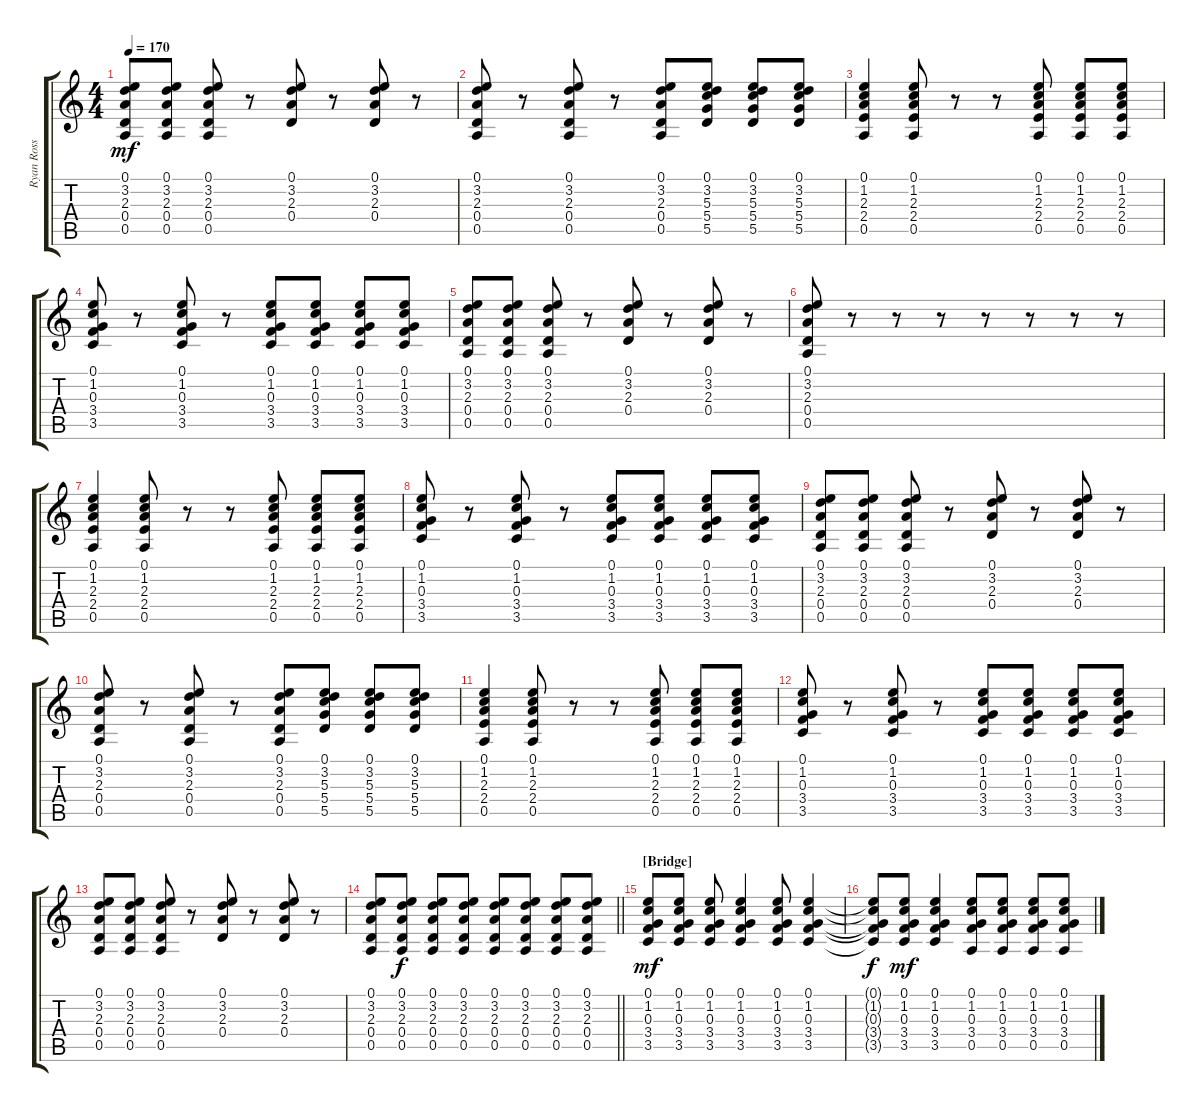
\track ("Ryan Ross" "Ryan Ross") {instrument distortionguitar}
\staff {score tabs}
\tuning (E4 B3 G3 D3 A2 D2) {hide}
\ts (4 4)
\tempo 170
\clef g2
\ks c
(0.1 3.2 2.3 0.4 0.5).8{dy mf} (0.1 3.2 2.3 0.4 0.5).8 (0.1 3.2 2.3 0.4 0.5).8 r.8 (0.1 3.2 2.3 0.4).8{balance 0} r.8 (0.1 3.2 2.3 0.4).8{balance 16} r.8 |
(0.1 3.2 2.3 0.4 0.5).8 r.8 (0.1 3.2 2.3 0.4 0.5).8{balance 8} r.8 (0.1 3.2 2.3 0.4 0.5).8 (0.1 3.2 5.3 5.4 5.5).8 (0.1 3.2 5.3 5.4 5.5).8 (0.1 3.2 5.3 5.4 5.5).8 |
(0.1 1.2 2.3 2.4 0.5).4 (0.1 1.2 2.3 2.4 0.5).8 r.8 r.8 (0.1 1.2 2.3 2.4 0.5).8 (0.1 1.2 2.3 2.4 0.5).8 (0.1 1.2 2.3 2.4 0.5).8 |
(0.1 1.2 0.3 3.4 3.5).8 r.8 (0.1 1.2 0.3 3.4 3.5).8 r.8 (0.1 1.2 0.3 3.4 3.5).8 (0.1 1.2 0.3 3.4 3.5).8 (0.1 1.2 0.3 3.4 3.5).8 (0.1 1.2 0.3 3.4 3.5).8 |
(0.1 3.2 2.3 0.4 0.5).8 (0.1 3.2 2.3 0.4 0.5).8 (0.1 3.2 2.3 0.4 0.5).8 r.8 (0.1 3.2 2.3 0.4).8 r.8 (0.1 3.2 2.3 0.4).8 r.8 |
(0.1 3.2 2.3 0.4 0.5).8 r.8 r.8 r.8 r.8 r.8 r.8 r.8 |
(0.1 1.2 2.3 2.4 0.5).4 (0.1 1.2 2.3 2.4 0.5).8 r.8 r.8 (0.1 1.2 2.3 2.4 0.5).8 (0.1 1.2 2.3 2.4 0.5).8 (0.1 1.2 2.3 2.4 0.5).8 |
(0.1 1.2 0.3 3.4 3.5).8 r.8 (0.1 1.2 0.3 3.4 3.5).8 r.8 (0.1 1.2 0.3 3.4 3.5).8 (0.1 1.2 0.3 3.4 3.5).8 (0.1 1.2 0.3 3.4 3.5).8 (0.1 1.2 0.3 3.4 3.5).8 |
(0.1 3.2 2.3 0.4 0.5).8 (0.1 3.2 2.3 0.4 0.5).8 (0.1 3.2 2.3 0.4 0.5).8 r.8 (0.1 3.2 2.3 0.4).8 r.8 (0.1 3.2 2.3 0.4).8 r.8 |
(0.1 3.2 2.3 0.4 0.5).8 r.8 (0.1 3.2 2.3 0.4 0.5).8 r.8 (0.1 3.2 2.3 0.4 0.5).8 (0.1 3.2 5.3 5.4 5.5).8 (0.1 3.2 5.3 5.4 5.5).8 (0.1 3.2 5.3 5.4 5.5).8 |
(0.1 1.2 2.3 2.4 0.5).4 (0.1 1.2 2.3 2.4 0.5).8 r.8 r.8 (0.1 1.2 2.3 2.4 0.5).8 (0.1 1.2 2.3 2.4 0.5).8 (0.1 1.2 2.3 2.4 0.5).8 |
(0.1 1.2 0.3 3.4 3.5).8 r.8 (0.1 1.2 0.3 3.4 3.5).8 r.8 (0.1 1.2 0.3 3.4 3.5).8 (0.1 1.2 0.3 3.4 3.5).8 (0.1 1.2 0.3 3.4 3.5).8 (0.1 1.2 0.3 3.4 3.5).8 |
(0.1 3.2 2.3 0.4 0.5).8 (0.1 3.2 2.3 0.4 0.5).8 (0.1 3.2 2.3 0.4 0.5).8 r.8 (0.1 3.2 2.3 0.4).8 r.8 (0.1 3.2 2.3 0.4).8 r.8 |
\barLineRight lightlight
(0.1 3.2 2.3 0.4 0.5).8 (0.1 3.2 2.3 0.4 0.5).8{dy f} (0.1 3.2 2.3 0.4 0.5).8 (0.1 3.2 2.3 0.4 0.5).8 (0.1 3.2 2.3 0.4 0.5).8 (0.1 3.2 2.3 0.4 0.5).8 (0.1 3.2 2.3 0.4 0.5).8 (0.1 3.2 2.3 0.4 0.5).8 |
\section ("" "[Bridge]")
(0.1 1.2 0.3 3.4 3.5).8{dy mf} (0.1 1.2 0.3 3.4 3.5).8 (0.1 1.2 0.3 3.4 3.5).8 (0.1 1.2 0.3 3.4 3.5).4 (0.1 1.2 0.3 3.4 3.5).8 (0.1 1.2 0.3 3.4 3.5).4 |
(0.1{t} 1.2{t} 0.3{t} 3.4{t} 3.5{t}).8{dy f} (0.1 1.2 0.3 3.4 3.5).8{dy mf} (0.1 1.2 0.3 3.4 3.5).4 (0.1 1.2 0.3 3.4 0.5).8 (0.1 1.2 0.3 3.4 0.5).8 (0.1 1.2 0.3 3.4 0.5).8 (0.1 1.2 0.3 3.4 0.5).8
